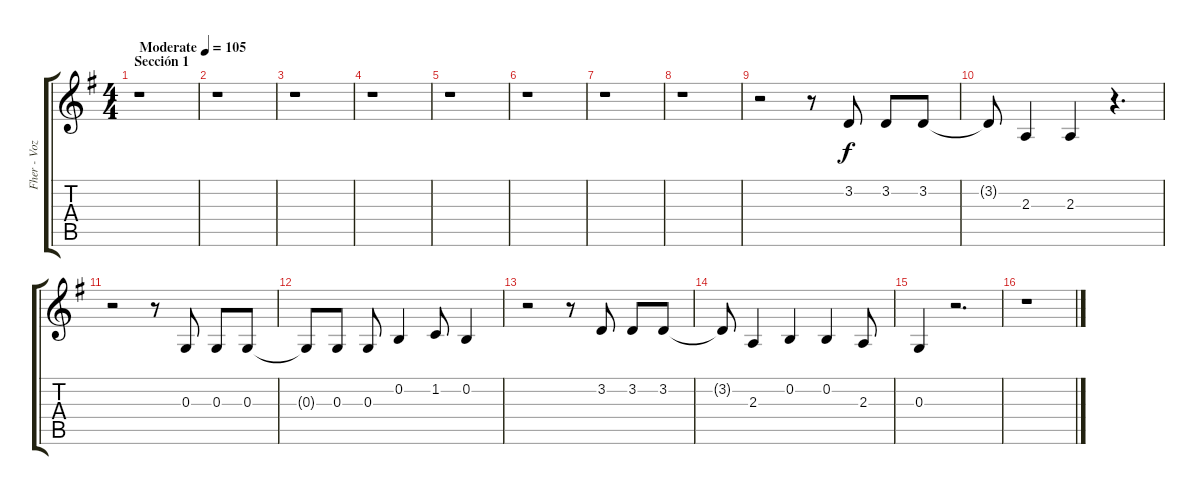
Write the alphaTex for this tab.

\track ("Fher - Voz" "Fher - Voz") {instrument violin}
\staff {score tabs}
\tuning (E4 B3 G3 D3 A2 E2) {hide}
\ts (4 4)
\section ("" "Sección 1")
\tempo (105 "Moderate")
\clef g2
\ks g
r.1{dy f instrument violin} |
r.1 |
r.1 |
r.1 |
r.1 |
r.1 |
r.1 |
r.1 |
r.2 r.8 3.2.8 3.2.8 3.2.8 |
3.2{t}.8 2.3.4 2.3.4 r.4{d} |
r.2 r.8 0.3.8 0.3.8 0.3.8 |
0.3{t}.8 0.3.8 0.3.8 0.2.4 1.2.8 0.2.4 |
r.2 r.8 3.2.8 3.2.8 3.2.8 |
3.2{t}.8 2.3.4 0.2.4 0.2.4 2.3.8 |
0.3.4 r.2{d} |
r.1
